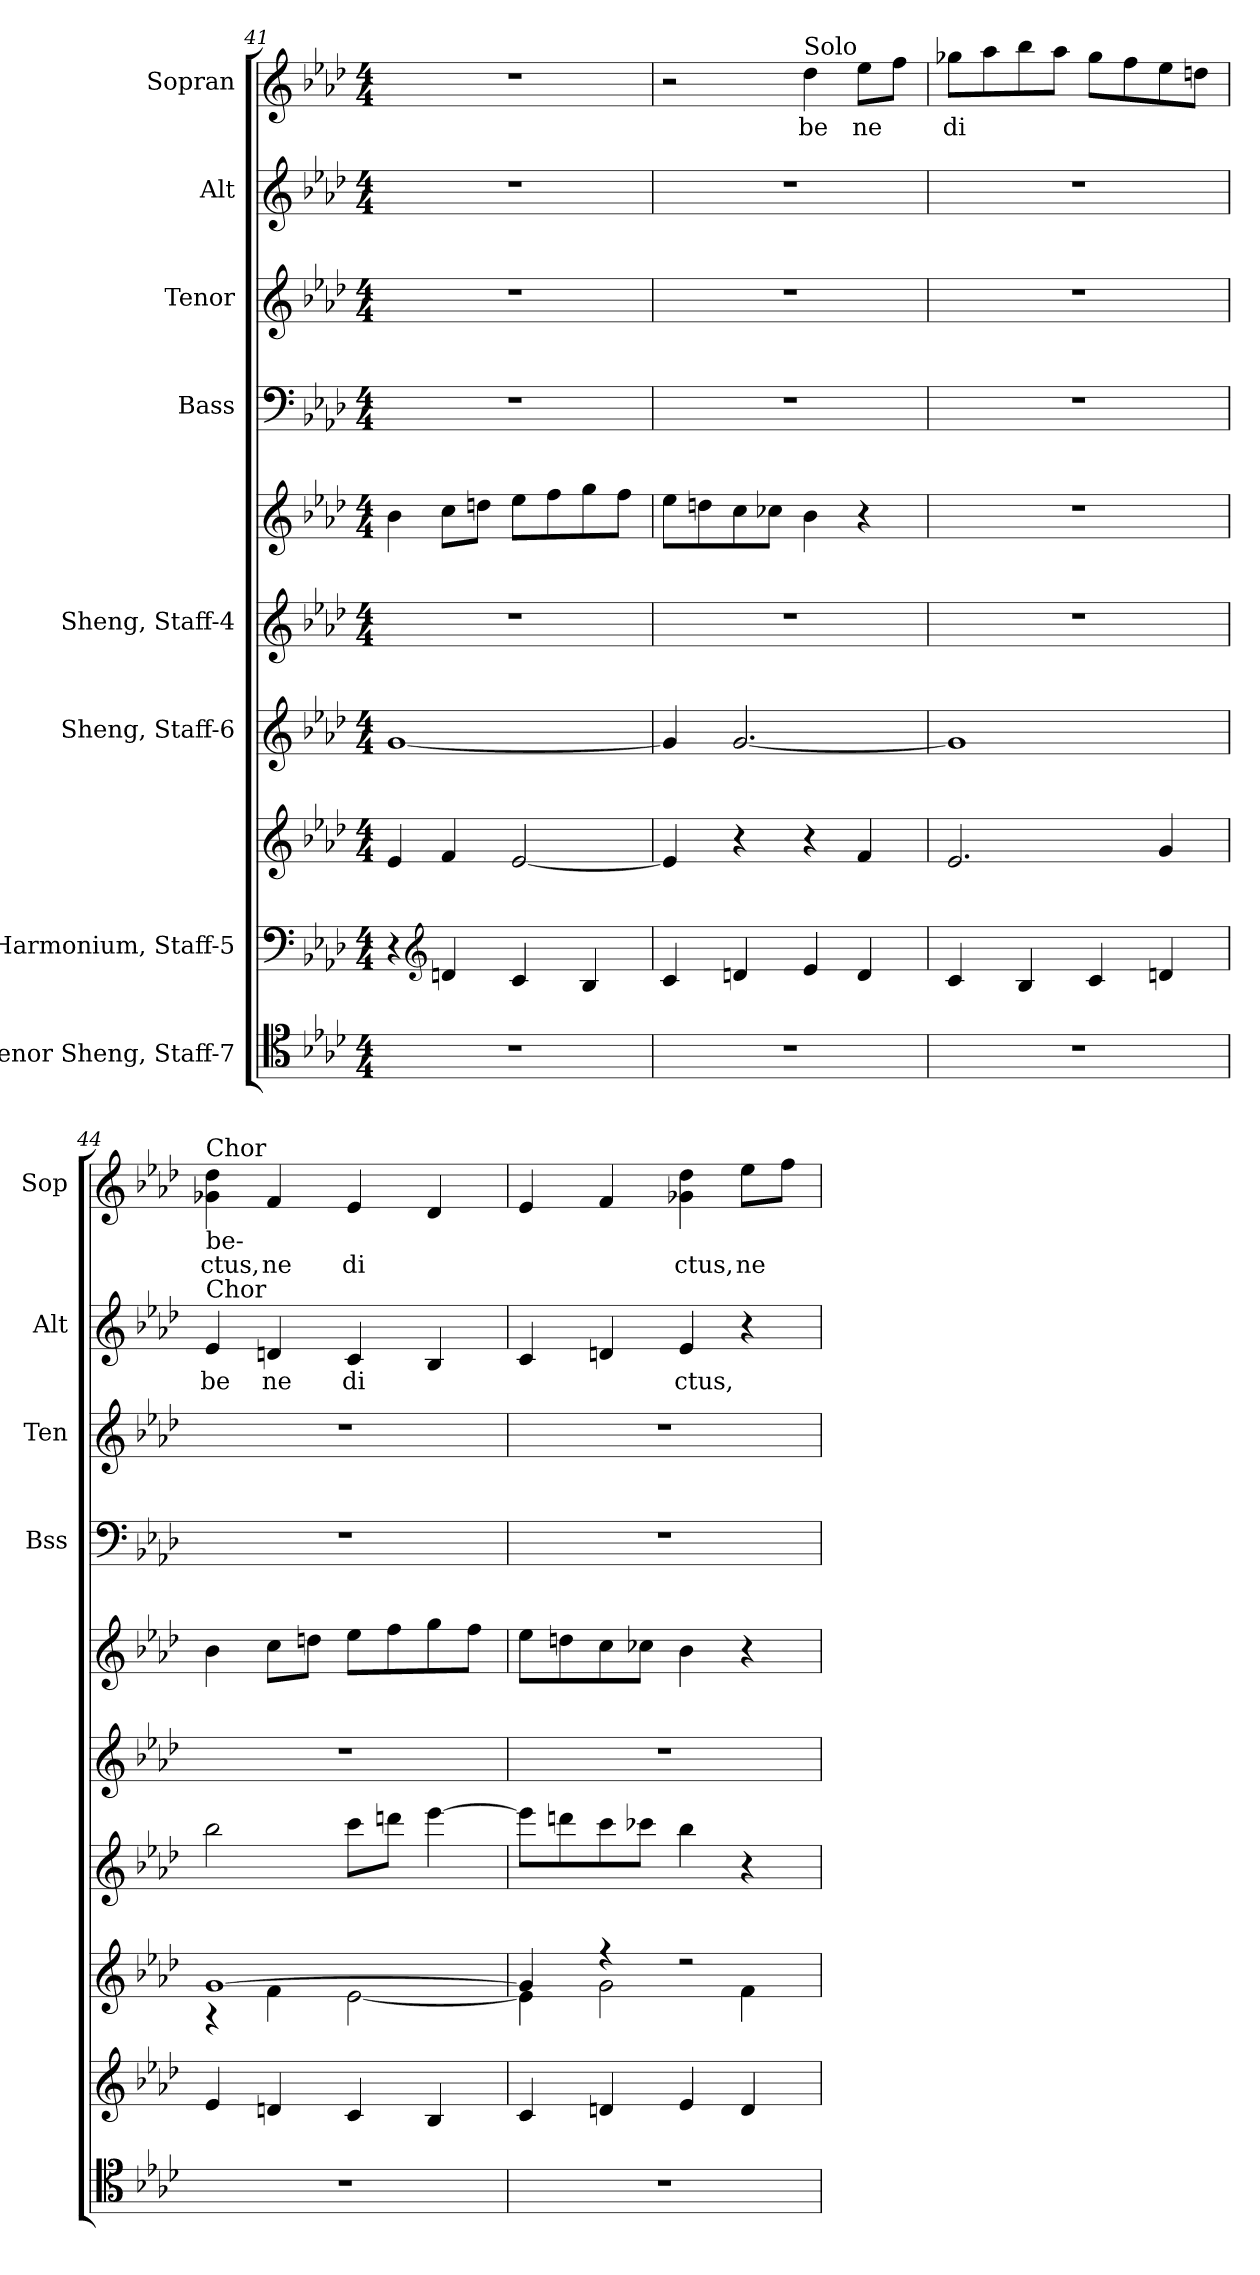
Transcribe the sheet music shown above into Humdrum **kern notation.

**kern	**kern	**kern	**kern	**kern	**kern	**kern	**kern	**kern	**text	**kern	**text
*part8	*part7	*part7	*part6	*part5	*part5	*part4	*part3	*part2	*part2	*part1	*part1
*staff10	*staff9	*staff8	*staff7	*staff6	*staff5	*staff4	*staff3	*staff2	*staff2	*staff1	*staff1
*I"Tenor Sheng, Staff-7	*I"Harmonium, Staff-5	*	*I"Sheng, Staff-6	*I"Sheng, Staff-4	*	*I"Bass	*I"Tenor	*I"Alt	*	*I"Sopran	*
*	*	*	*	*	*	*I'Bss	*I'Ten	*I'Alt	*	*I'Sop	*
!!LO:PB:g=z
*clefC4	*clefF4	*clefG2	*clefG2	*clefG2	*clefG2	*clefF4	*clefG2	*clefG2	*	*clefG2	*
*	*	*	*	*	*	*	*ITrd4c7	*	*	*ITrd2c3	*
*k[b-e-a-d-]	*k[b-e-a-d-]	*k[b-e-a-d-]	*k[b-e-a-d-]	*k[b-e-a-d-]	*k[b-e-a-d-]	*k[b-e-a-d-]	*k[b-e-a-d-g-]	*k[b-e-a-d-]	*	*k[b-]	*
*M4/4	*M4/4	*M4/4	*M4/4	*M4/4	*M4/4	*M4/4	*M4/4	*M4/4	*	*M4/4	*
=41	=41	=41	=41	=41	=41	=41	=41	=41	=41	=41	=41
1r	4r	4e-/	[1g	1r	4b-\	1r	1r	1r	.	1r	.
*	*clefG2	*	*	*	*	*	*	*	*	*	*
.	4dn/	4f/	.	.	8cc\L	.	.	.	.	.	.
.	.	.	.	.	8ddn\J	.	.	.	.	.	.
.	4c/	[2e-/	.	.	8ee-\L	.	.	.	.	.	.
.	.	.	.	.	8ff\	.	.	.	.	.	.
.	4B-/	.	.	.	8gg\	.	.	.	.	.	.
.	.	.	.	.	8ff\J	.	.	.	.	.	.
=42	=42	=42	=42	=42	=42	=42	=42	=42	=42	=42	=42
1r	4c/	4e-/]	4g/]	1r	8ee-\L	1r	1r	1r	.	2r	.
.	.	.	.	.	8ddn\	.	.	.	.	.	.
.	4dn/	4r	[2.g/	.	8cc\	.	.	.	.	.	.
.	.	.	.	.	8cc-X\J	.	.	.	.	.	.
!	!	!	!	!	!	!	!	!	!	!LO:TX:a:t=Solo	!
.	4e-/	4r	.	.	4b-\	.	.	.	.	4b-\	be
.	4d/	4f/	.	.	4r	.	.	.	.	8cc\L	ne
.	.	.	.	.	.	.	.	.	.	8dd\J	.
=43	=43	=43	=43	=43	=43	=43	=43	=43	=43	=43	=43
1r	4c/	2.e-/	1g]	1r	1r	1r	1r	1r	.	8ee-X\L	di
.	.	.	.	.	.	.	.	.	.	8ff\	.
.	4B-/	.	.	.	.	.	.	.	.	8gg\	.
.	.	.	.	.	.	.	.	.	.	8ff\J	.
.	4c/	.	.	.	.	.	.	.	.	8ee-\L	.
.	.	.	.	.	.	.	.	.	.	8dd\	.
.	4dn/	4g/	.	.	.	.	.	.	.	8cc\	.
.	.	.	.	.	.	.	.	.	.	8bn\J	.
=44	=44	=44	=44	=44	=44	=44	=44	=44	=44	=44	=44
*	*	*^	*	*	*	*	*	*	*	*	*
!	!	!	!	!	!	!	!	!	!	!	!LO:TX:b:t=be-	!
!	!	!	!	!	!	!	!	!	!	!	!LO:TX:a:t=Chor	!
!	!	!	!	!	!	!	!	!	!LO:TX:a:t=Chor	!	!	!
1r	4e-/	[1g	4r	2bb-\	1r	4b-\	1r	1r	4e-/	be	4e-X\ 4b-\	ctus,
.	4dn/	.	4f\	.	.	8cc\L	.	.	4dn/	ne	4d/	ne
.	.	.	.	.	.	8ddn\J	.	.	.	.	.	.
.	4c/	.	[2e-\	8ccc\L	.	8ee-\L	.	.	4c/	di	4c/	di
.	.	.	.	8dddn\J	.	8ff\	.	.	.	.	.	.
.	4B-/	.	.	[4eee-\	.	8gg\	.	.	4B-/	.	4B-/	.
.	.	.	.	.	.	8ff\J	.	.	.	.	.	.
!!LO:PB:g=z
=45	=45	=45	=45	=45	=45	=45	=45	=45	=45	=45	=45	=45
1r	4c/	4g/]	4e-\]	8eee-\L]	1r	8ee-\L	1r	1r	4c/	.	4c/	.
.	.	.	.	8dddn\	.	8ddn\	.	.	.	.	.	.
.	4dn/	4r	2g\	8ccc\	.	8cc\	.	.	4dn/	.	4d/	.
.	.	.	.	8ccc-X\J	.	8cc-X\J	.	.	.	.	.	.
.	4e-/	2r	.	4bb-\	.	4b-\	.	.	4e-/	ctus,	4e-X\ 4b-\	ctus,
.	4d/	.	4f\	4r	.	4r	.	.	4r	.	8cc\L	ne
.	.	.	.	.	.	.	.	.	.	.	8dd\J	.
*	*	*v	*v	*	*	*	*	*	*	*	*	*
=	=	=	=	=	=	=	=	=	=	=	=
*-	*-	*-	*-	*-	*-	*-	*-	*-	*-	*-	*-
